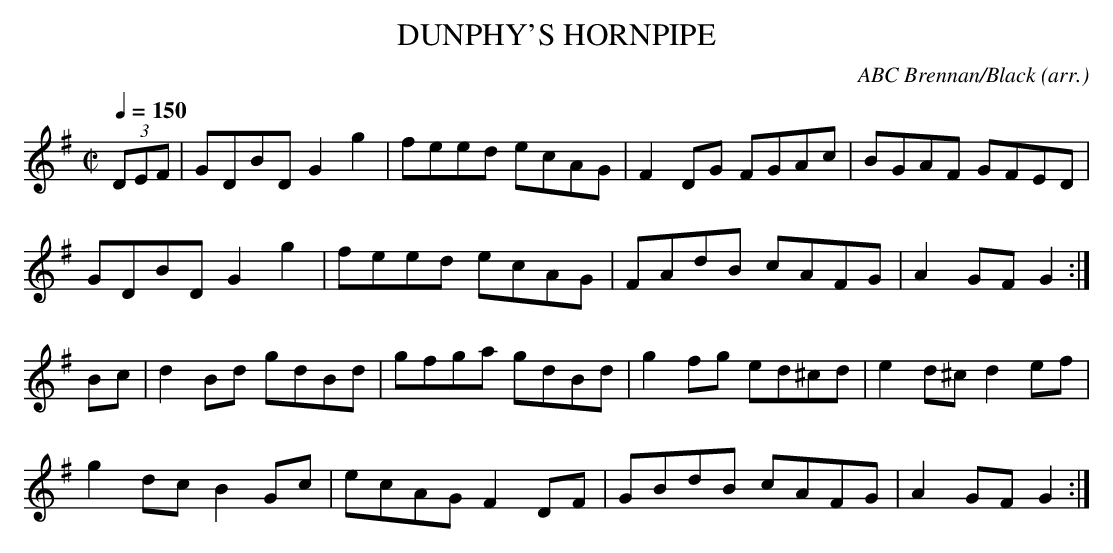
X:1
T:DUNPHY'S HORNPIPE
C:ABC Brennan/Black (arr.)
Q:1/4=150
M:C|
L:1/8 % dotted rhythm
K:G
(3DEF|GDBD G2g2|feed ecAG|F2DG FGAc|BGAF GFED|
GDBD G2g2|feed ecAG|FAdB cAFG|A2GF G2:|
Bc|d2Bd gdBd|gfga gdBd|g2fg ed^cd|e2d^c d2ef|
g2dc B2Gc|ecAG F2DF|GBdB cAFG|A2GF G2:|
